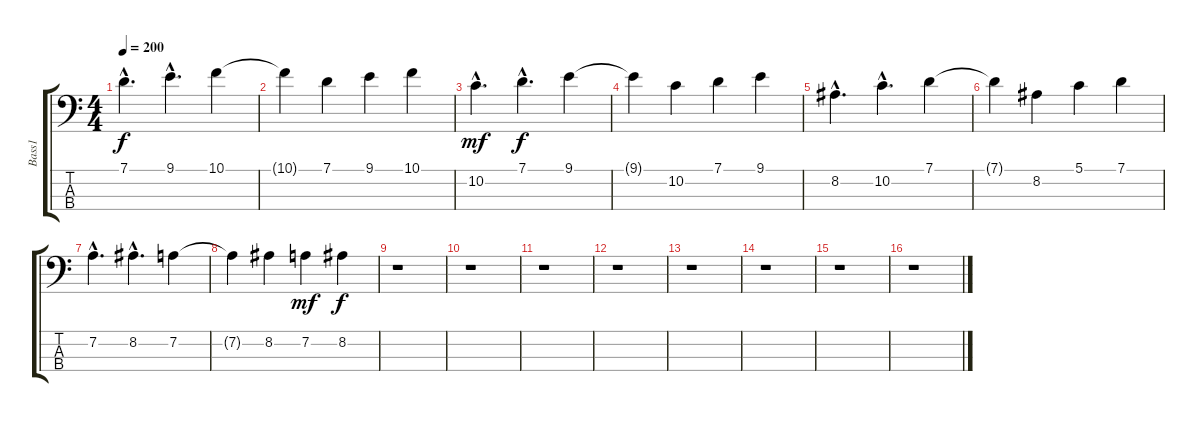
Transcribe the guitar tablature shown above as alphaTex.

\track ("Bass1" "Bass1") {instrument electricbasspick}
\staff {score tabs}
\tuning (G2 D2 A1 E1) {hide}
\ts (4 4)
\tempo 200
\clef f4
\ks c
7.1{hac}.4{d dy f} 9.1{hac}.4{d} 10.1.4 |
10.1{t}.4 7.1.4 9.1.4 10.1.4 |
10.2{hac}.4{d dy mf} 7.1{hac}.4{d dy f} 9.1.4 |
9.1{t}.4 10.2.4 7.1.4 9.1.4 |
8.2{hac}.4{d} 10.2{hac}.4{d} 7.1.4 |
7.1{t}.4 8.2.4 5.1.4 7.1.4 |
7.2{hac}.4{d} 8.2{hac}.4{d} 7.2.4 |
7.2{t}.4 8.2.4 7.2.4{dy mf} 8.2.4{dy f} |
r.1 |
r.1 |
r.1 |
r.1 |
r.1 |
r.1 |
r.1 |
r.1
